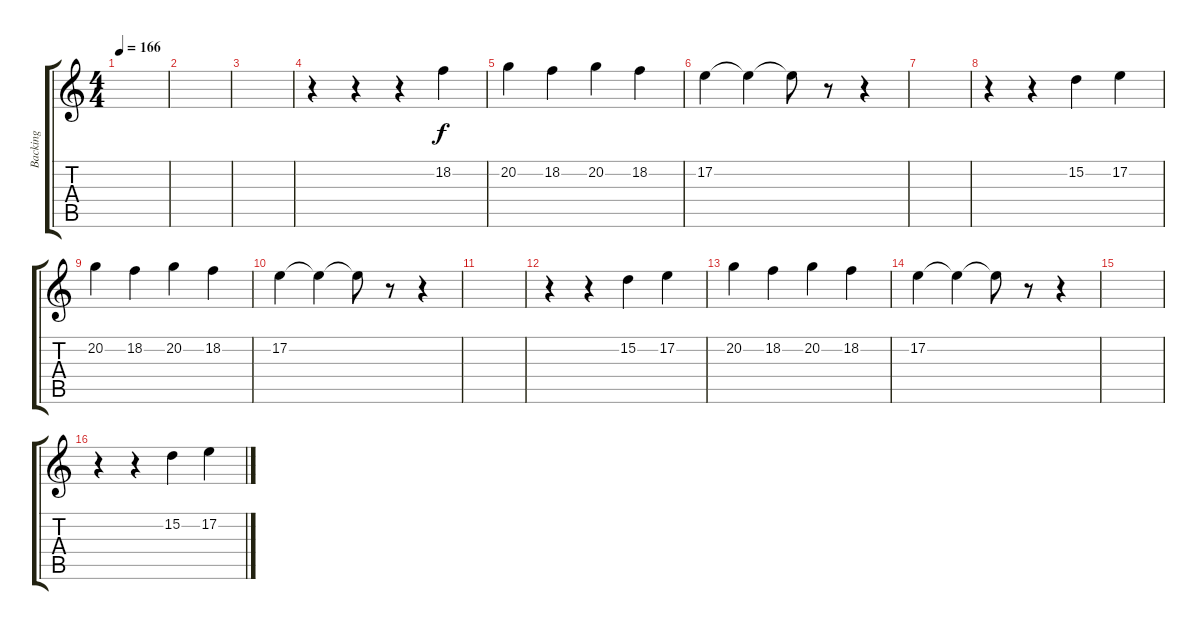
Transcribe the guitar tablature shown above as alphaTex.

\track ("Backing" "Backing") {instrument lead6voice}
\staff {score tabs}
\tuning (E4 B3 G3 D3 A2 E2) {hide}
\ts (4 4)
\tempo 166
\clef g2
\ks c
|
|
|
r.4 r.4 r.4 18.2.4 |
20.2.4 18.2.4 20.2.4 18.2.4 |
17.2.4 17.2{t}.4 17.2{t}.8 r.8 r.4 |
|
r.4 r.4 15.2.4 17.2.4 |
20.2.4 18.2.4 20.2.4 18.2.4 |
17.2.4 17.2{t}.4 17.2{t}.8 r.8 r.4 |
|
r.4 r.4 15.2.4 17.2.4 |
20.2.4 18.2.4 20.2.4 18.2.4 |
17.2.4 17.2{t}.4 17.2{t}.8 r.8 r.4 |
|
r.4 r.4 15.2.4 17.2.4
